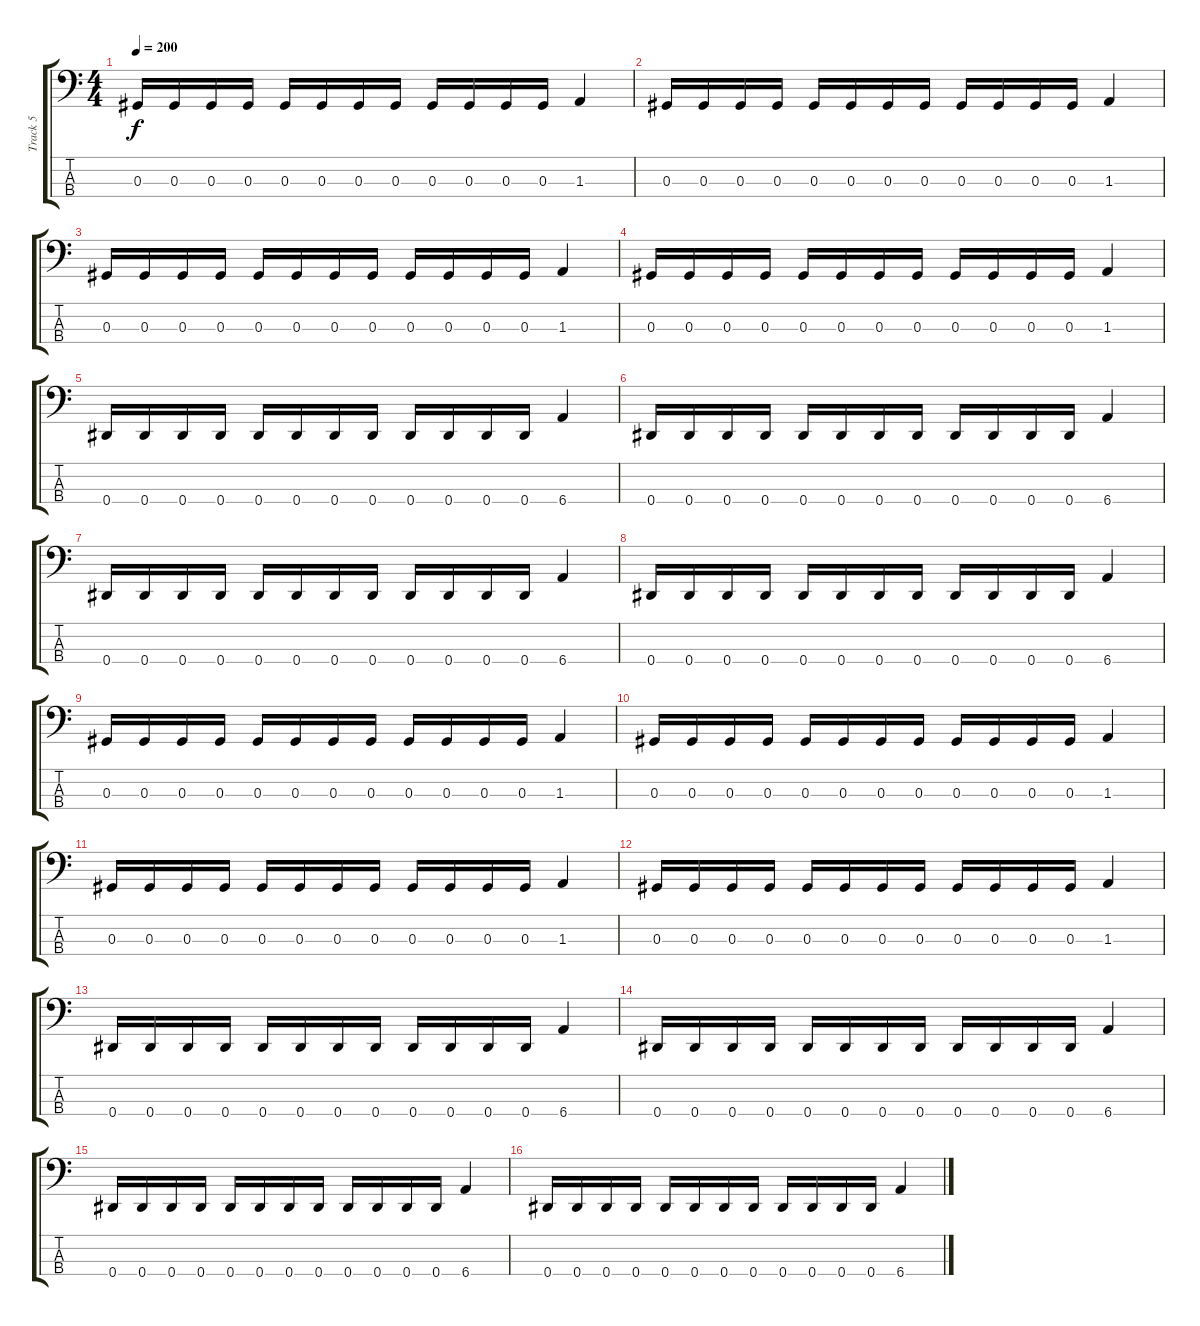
\track ("Track 5" "Track 5") {instrument slapbass2}
\staff {score tabs}
\tuning (Gb2 Db2 Ab1 Eb1) {hide}
\ts (4 4)
\tempo 200
\clef f4
\ks c
0.3.16{dy f} 0.3.16 0.3.16 0.3.16 0.3.16 0.3.16 0.3.16 0.3.16 0.3.16 0.3.16 0.3.16 0.3.16 1.3.4 |
0.3.16 0.3.16 0.3.16 0.3.16 0.3.16 0.3.16 0.3.16 0.3.16 0.3.16 0.3.16 0.3.16 0.3.16 1.3.4 |
0.3.16 0.3.16 0.3.16 0.3.16 0.3.16 0.3.16 0.3.16 0.3.16 0.3.16 0.3.16 0.3.16 0.3.16 1.3.4 |
0.3.16 0.3.16 0.3.16 0.3.16 0.3.16 0.3.16 0.3.16 0.3.16 0.3.16 0.3.16 0.3.16 0.3.16 1.3.4 |
0.4.16 0.4.16 0.4.16 0.4.16 0.4.16 0.4.16 0.4.16 0.4.16 0.4.16 0.4.16 0.4.16 0.4.16 6.4.4 |
0.4.16 0.4.16 0.4.16 0.4.16 0.4.16 0.4.16 0.4.16 0.4.16 0.4.16 0.4.16 0.4.16 0.4.16 6.4.4 |
0.4.16 0.4.16 0.4.16 0.4.16 0.4.16 0.4.16 0.4.16 0.4.16 0.4.16 0.4.16 0.4.16 0.4.16 6.4.4 |
0.4.16 0.4.16 0.4.16 0.4.16 0.4.16 0.4.16 0.4.16 0.4.16 0.4.16 0.4.16 0.4.16 0.4.16 6.4.4 |
0.3.16 0.3.16 0.3.16 0.3.16 0.3.16 0.3.16 0.3.16 0.3.16 0.3.16 0.3.16 0.3.16 0.3.16 1.3.4 |
0.3.16 0.3.16 0.3.16 0.3.16 0.3.16 0.3.16 0.3.16 0.3.16 0.3.16 0.3.16 0.3.16 0.3.16 1.3.4 |
0.3.16 0.3.16 0.3.16 0.3.16 0.3.16 0.3.16 0.3.16 0.3.16 0.3.16 0.3.16 0.3.16 0.3.16 1.3.4 |
0.3.16 0.3.16 0.3.16 0.3.16 0.3.16 0.3.16 0.3.16 0.3.16 0.3.16 0.3.16 0.3.16 0.3.16 1.3.4 |
0.4.16 0.4.16 0.4.16 0.4.16 0.4.16 0.4.16 0.4.16 0.4.16 0.4.16 0.4.16 0.4.16 0.4.16 6.4.4 |
0.4.16 0.4.16 0.4.16 0.4.16 0.4.16 0.4.16 0.4.16 0.4.16 0.4.16 0.4.16 0.4.16 0.4.16 6.4.4 |
0.4.16 0.4.16 0.4.16 0.4.16 0.4.16 0.4.16 0.4.16 0.4.16 0.4.16 0.4.16 0.4.16 0.4.16 6.4.4 |
0.4.16 0.4.16 0.4.16 0.4.16 0.4.16 0.4.16 0.4.16 0.4.16 0.4.16 0.4.16 0.4.16 0.4.16 6.4.4
